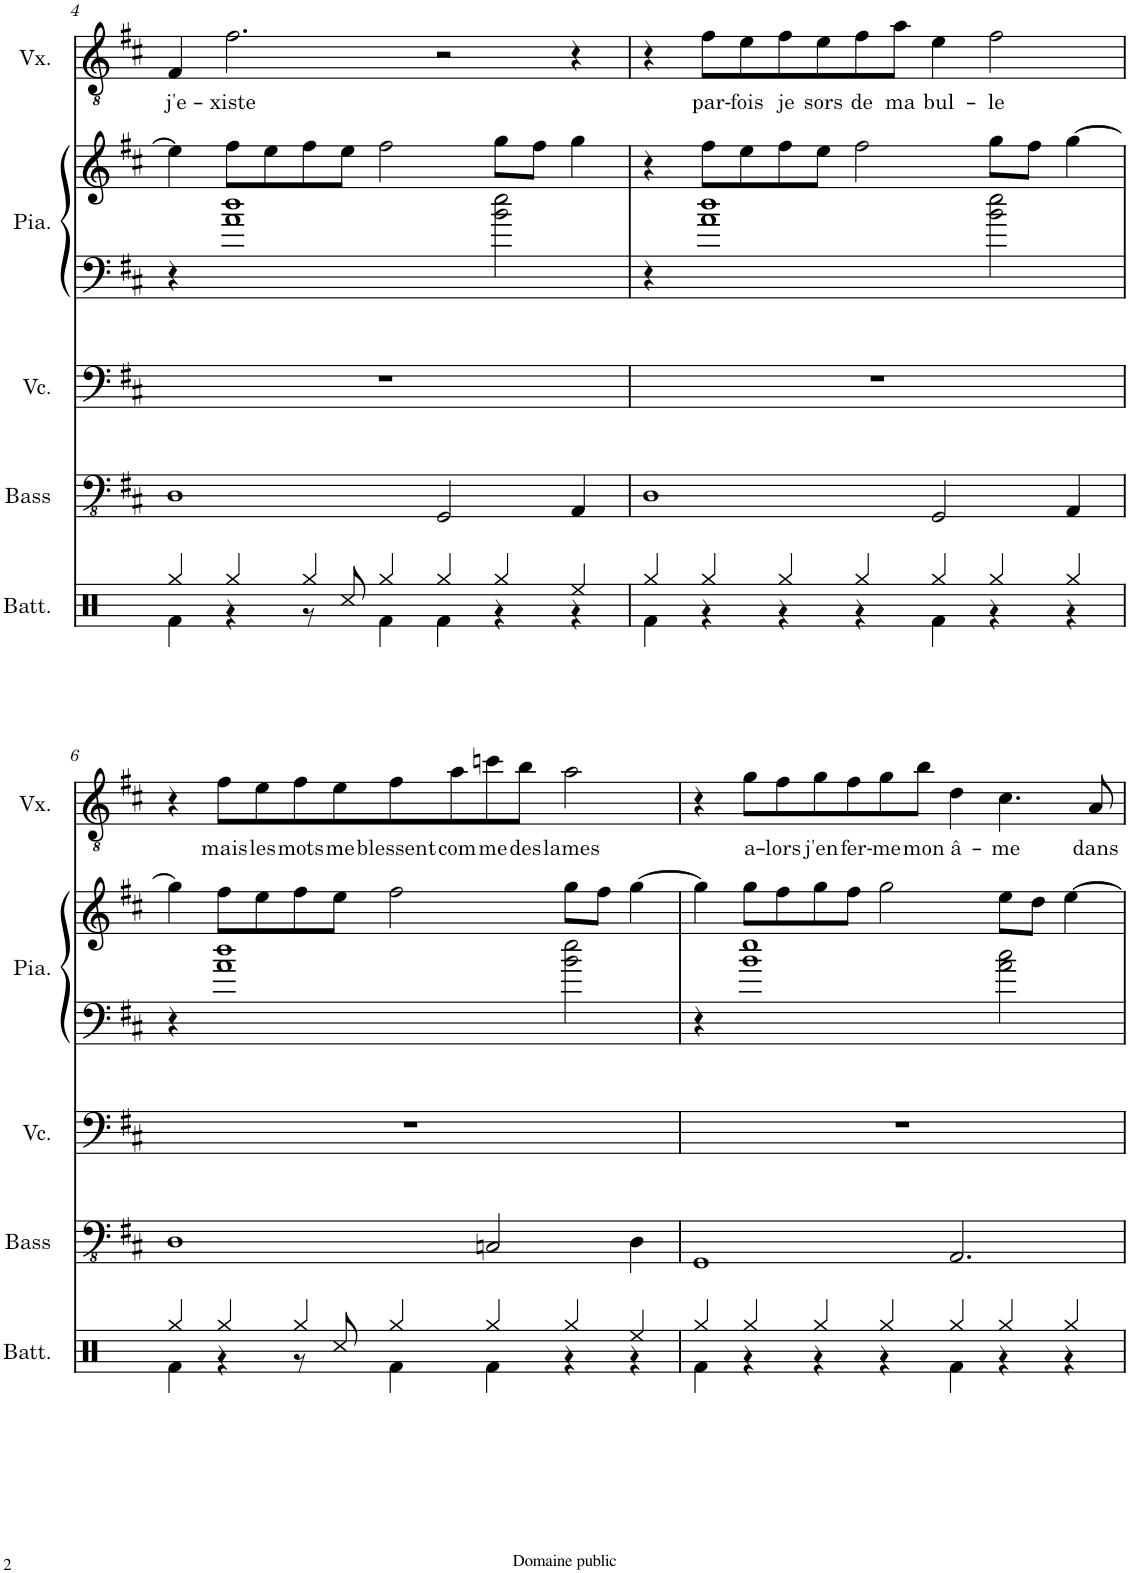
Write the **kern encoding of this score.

**kern	**kern	**kern	**kern	**kern	**kern	**text
*part5	*part4	*part3	*part2	*part2	*part1	*part1
*staff6	*staff5	*staff4	*staff3	*staff2	*staff1	*staff1
*I"Batterie	*I"Basse acoustique	*I"Violoncelle	*I"Piano	*	*I"Voix	*
*I'Batt.	*I'Bass	*I'Vc.	*I'Pia.	*	*I'Vx.	*
!!LO:PB:g=z
*clefX	*clefFv4	*clefF4	*clefF4	*clefG2	*clefGv2	*
*k[]	*k[f#c#]	*k[f#c#]	*k[f#c#]	*k[f#c#]	*k[f#c#]	*
*M7/4	*M7/4	*M7/4	*M7/4	*M7/4	*M7/4	*
=4	=4	=4	=4	=4	=4	=4
*^	*	*	*	*	*	*
!	!	!	!	!	!	!	!LO:LY:b
4Rgg/	4Rf\	1DD	1..r	4r	4ee\]	4F#/	j'e-
!	!	!	!	!	!	!	!LO:LY:b
4Rgg/	4r	.	.	1a 1dd	8ff#\L	2.f#\	-xiste
.	.	.	.	.	8ee\	.	.
4Rgg/	8r	.	.	.	8ff#\	.	.
.	8Rcc/	.	.	.	8ee\J	.	.
4Rgg/	4Rf\	.	.	.	2ff#\	.	.
4Rgg/	4Rf\	2GGG/	.	.	.	2r	.
4Rgg/	4r	.	.	2b\ 2ee\	8gg\L	.	.
.	.	.	.	.	8ff#\J	.	.
4Ree/	4r	4AAA/	.	.	4gg\	4r	.
=5	=5	=5	=5	=5	=5	=5	=5
4Rgg/	4Rf\	1DD	1..r	4r	4r	4r	.
!	!	!	!	!	!	!	!LO:LY:b
4Rgg/	4r	.	.	1a 1dd	8ff#\L	8f#\L	par-
!	!	!	!	!	!	!	!LO:LY:b
.	.	.	.	.	8ee\	8e\	-fois
!	!	!	!	!	!	!	!LO:LY:b
4Rgg/	4r	.	.	.	8ff#\	8f#\	je
!	!	!	!	!	!	!	!LO:LY:b
.	.	.	.	.	8ee\J	8e\	sors
!	!	!	!	!	!	!	!LO:LY:b
4Rgg/	4r	.	.	.	2ff#\	8f#\	de
!	!	!	!	!	!	!	!LO:LY:b
.	.	.	.	.	.	8a\J	ma
!	!	!	!	!	!	!	!LO:LY:b
4Rgg/	4Rf\	2GGG/	.	.	.	4e\	bul-
!	!	!	!	!	!	!	!LO:LY:b
4Rgg/	4r	.	.	2b\ 2ee\	8gg\L	2f#\	-le
.	.	.	.	.	8ff#\J	.	.
4Rgg/	4r	4AAA/	.	.	[4gg\	.	.
!!LO:LB:g=z
=6	=6	=6	=6	=6	=6	=6	=6
4Rgg/	4Rf\	1DD	1..r	4r	4gg\]	4r	.
!	!	!	!	!	!	!	!LO:LY:b
4Rgg/	4r	.	.	1a 1dd	8ff#\L	8f#\L	mais
!	!	!	!	!	!	!	!LO:LY:b
.	.	.	.	.	8ee\	8e\	les
!	!	!	!	!	!	!	!LO:LY:b
4Rgg/	8r	.	.	.	8ff#\	8f#\	mots
!	!	!	!	!	!	!	!LO:LY:b
.	8Rcc/	.	.	.	8ee\J	8e\	me
!	!	!	!	!	!	!	!LO:LY:b
4Rgg/	4Rf\	.	.	.	2ff#\	8f#\	blessent
!	!	!	!	!	!	!	!LO:LY:b
.	.	.	.	.	.	8a\	com-
!	!	!	!	!	!	!	!LO:LY:b
4Rgg/	4Rf\	2CCn/	.	.	.	8ccn\	-me
!	!	!	!	!	!	!	!LO:LY:b
.	.	.	.	.	.	8b\J	des
!	!	!	!	!	!	!	!LO:LY:b
4Rgg/	4r	.	.	2b\ 2ee\	8gg\L	2a\	lames
.	.	.	.	.	8ff#\J	.	.
4Ree/	4r	4DD\	.	.	[4gg\	.	.
=7	=7	=7	=7	=7	=7	=7	=7
4Rgg/	4Rf\	1GGG	1..r	4r	4gg\]	4r	.
!	!	!	!	!	!	!	!LO:LY:b
4Rgg/	4r	.	.	1b 1ee	8gg\L	8g\L	a-
!	!	!	!	!	!	!	!LO:LY:b
.	.	.	.	.	8ff#\	8f#\	-lors
!	!	!	!	!	!	!	!LO:LY:b
4Rgg/	4r	.	.	.	8gg\	8g\	j'en-
!	!	!	!	!	!	!	!LO:LY:b
.	.	.	.	.	8ff#\J	8f#\	-fer-
!	!	!	!	!	!	!	!LO:LY:b
4Rgg/	4r	.	.	.	2gg\	8g\	-me
!	!	!	!	!	!	!	!LO:LY:b
.	.	.	.	.	.	8b\J	mon
!	!	!	!	!	!	!	!LO:LY:b
4Rgg/	4Rf\	2.AAA/	.	.	.	4d\	â-
!	!	!	!	!	!	!	!LO:LY:b
4Rgg/	4r	.	.	2a\ 2cc#\	8ee\L	4.c#\	-me
.	.	.	.	.	8dd\J	.	.
4Rgg/	4r	.	.	.	[4ee\	.	.
!	!	!	!	!	!	!	!LO:LY:b
.	.	.	.	.	.	8A/	dans
*v	*v	*	*	*	*	*	*
=	=	=	=	=	=	=
*-	*-	*-	*-	*-	*-	*-
